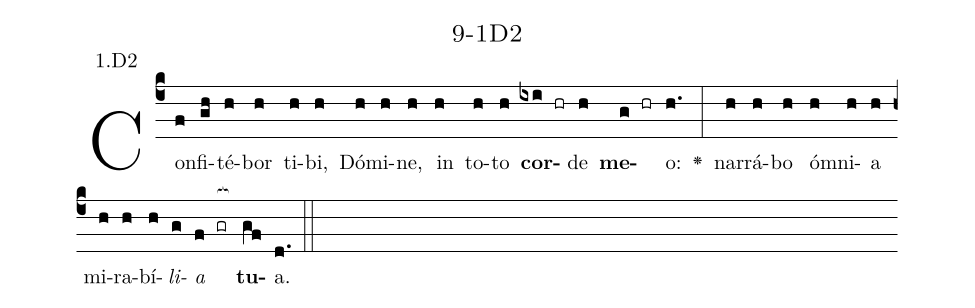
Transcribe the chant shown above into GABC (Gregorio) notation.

name: 9-1D2;
annotation: 1.D2;
%%
(c4)Con(f)fi(gh)té(h)bor(h) ti(h)bi,(h) Dó(h)mi(h)ne,(h) in(h) to(h)to(h) <b>cor</b>(ixi hr)de(h) <b>me</b>(g hr)o:(h.) <v>\greheightstar</v>(:) nar(h)rá(h)bo(h) óm(h)ni(h)a(h) mi(h)ra(h)bí(h)<i>li</i>(g)<i>a</i>(f gr[ocb:1{]) <b>tu</b>(gf[ocb:0}])a.(d.) (::)


%E(h) u(h) o(g) u(f) a(gf) e.(d.) (::)
